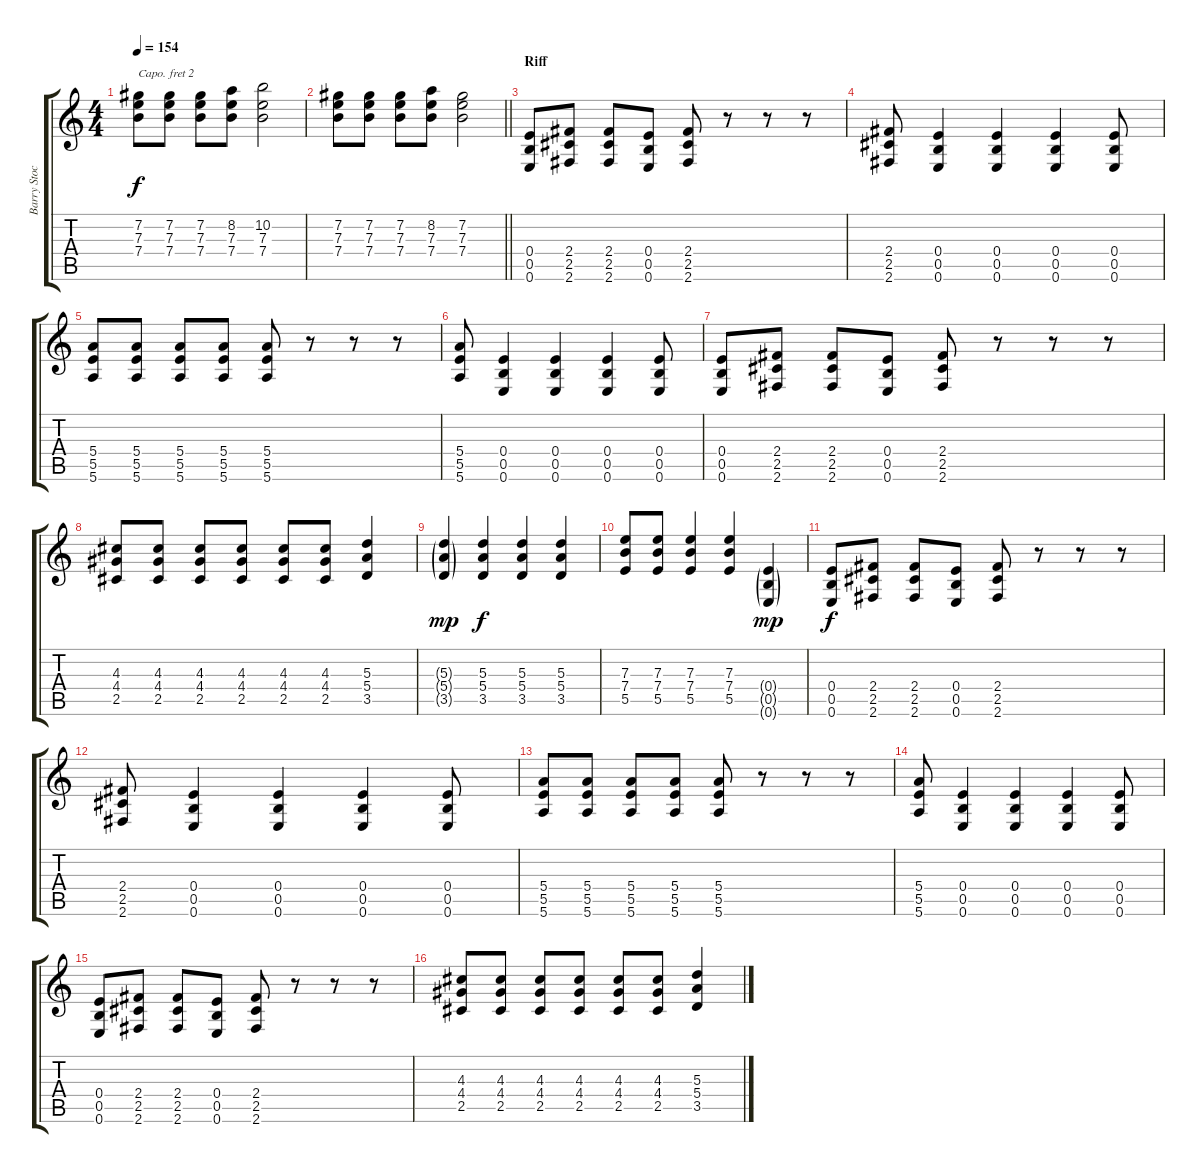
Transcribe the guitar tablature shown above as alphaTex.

\track ("Barry Stock" "Barry Stoc") {instrument electricguitarclean}
\staff {score tabs}
\capo 2
\tuning (E4 B3 G3 D3 A2 D2) {hide}
\ts (4 4)
\tempo 154
\clef g2
\ks c
(7.2 7.3 7.4).8{dy f} (7.2 7.3 7.4).8 (7.2 7.3 7.4).8 (8.2 7.3 7.4).8 (10.2 7.3 7.4).2 |
\barLineRight lightlight
(7.2 7.3 7.4).8 (7.2 7.3 7.4).8 (7.2 7.3 7.4).8 (8.2 7.3 7.4).8 (7.2 7.3 7.4).2 |
\section ("" "Riff")
(0.4 0.5 0.6).8 (2.4 2.5 2.6).8 (2.4 2.5 2.6).8 (0.4 0.5 0.6).8 (2.4 2.5 2.6).8 r.8 r.8 r.8 |
(2.4 2.5 2.6).8 (0.4 0.5 0.6).4 (0.4 0.5 0.6).4 (0.4 0.5 0.6).4 (0.4 0.5 0.6).8 |
(5.4 5.5 5.6).8 (5.4 5.5 5.6).8 (5.4 5.5 5.6).8 (5.4 5.5 5.6).8 (5.4 5.5 5.6).8 r.8 r.8 r.8 |
(5.4 5.5 5.6).8 (0.4 0.5 0.6).4 (0.4 0.5 0.6).4 (0.4 0.5 0.6).4 (0.4 0.5 0.6).8 |
(0.4 0.5 0.6).8 (2.4 2.5 2.6).8 (2.4 2.5 2.6).8 (0.4 0.5 0.6).8 (2.4 2.5 2.6).8 r.8 r.8 r.8 |
(4.3 4.4 2.5).8 (4.3 4.4 2.5).8 (4.3 4.4 2.5).8 (4.3 4.4 2.5).8 (4.3 4.4 2.5).8 (4.3 4.4 2.5).8 (5.3 5.4 3.5).4 |
(5.3{g} 5.4{g} 3.5{g}).4{dy mp} (5.3 5.4 3.5).4{dy f} (5.3 5.4 3.5).4 (5.3 5.4 3.5).4 |
(7.3 7.4 5.5).8 (7.3 7.4 5.5).8 (7.3 7.4 5.5).4 (7.3 7.4 5.5).4 (0.4{g} 0.5{g} 0.6{g}).4{dy mp} |
(0.4 0.5 0.6).8{dy f} (2.4 2.5 2.6).8 (2.4 2.5 2.6).8 (0.4 0.5 0.6).8 (2.4 2.5 2.6).8 r.8 r.8 r.8 |
(2.4 2.5 2.6).8 (0.4 0.5 0.6).4 (0.4 0.5 0.6).4 (0.4 0.5 0.6).4 (0.4 0.5 0.6).8 |
(5.4 5.5 5.6).8 (5.4 5.5 5.6).8 (5.4 5.5 5.6).8 (5.4 5.5 5.6).8 (5.4 5.5 5.6).8 r.8 r.8 r.8 |
(5.4 5.5 5.6).8 (0.4 0.5 0.6).4 (0.4 0.5 0.6).4 (0.4 0.5 0.6).4 (0.4 0.5 0.6).8 |
(0.4 0.5 0.6).8 (2.4 2.5 2.6).8 (2.4 2.5 2.6).8 (0.4 0.5 0.6).8 (2.4 2.5 2.6).8 r.8 r.8 r.8 |
(4.3 4.4 2.5).8 (4.3 4.4 2.5).8 (4.3 4.4 2.5).8 (4.3 4.4 2.5).8 (4.3 4.4 2.5).8 (4.3 4.4 2.5).8 (5.3 5.4 3.5).4
